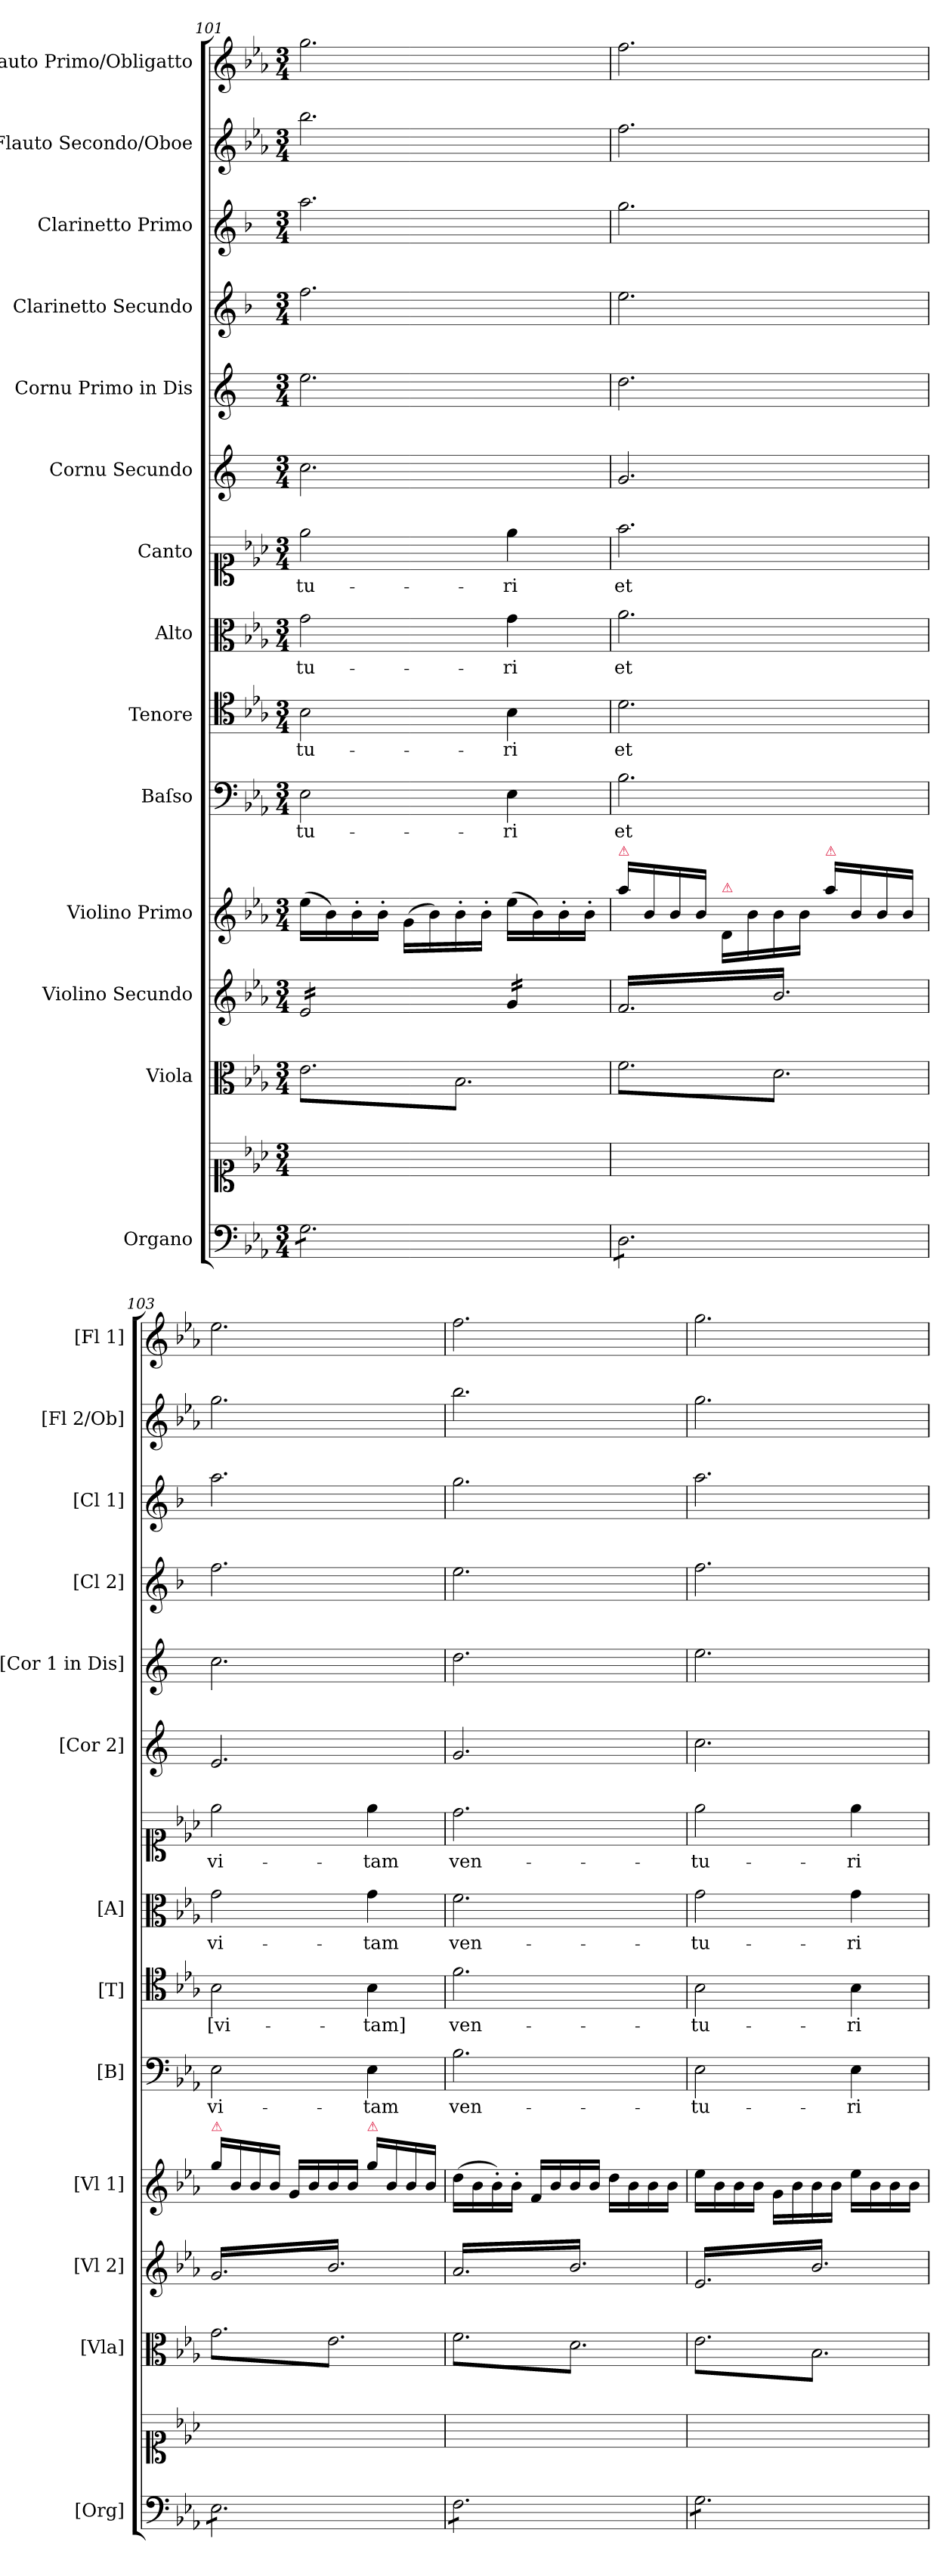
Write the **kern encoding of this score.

**kern	**kern	**kern	**kern	**kern	**kern	**text	**kern	**text	**kern	**text	**kern	**text	**kern	**kern	**kern	**kern	**kern	**kern
*part14	*part14	*part13	*part12	*part11	*part10	*part10	*part9	*part9	*part8	*part8	*part7	*part7	*part6	*part5	*part4	*part3	*part2	*part1
*staff15	*staff14	*staff13	*staff12	*staff11	*staff10	*staff10	*staff9	*staff9	*staff8	*staff8	*staff7	*staff7	*staff6	*staff5	*staff4	*staff3	*staff2	*staff1
*I"Organo	*	*I"Viola	*I"Violino Secundo	*I"Violino Primo	*I"Baſso	*	*I"Tenore	*	*I"Alto	*	*I"Canto	*	*I"Cornu Secundo	*I"Cornu Primo in Dis	*I"Clarinetto Secundo	*I"Clarinetto Primo	*I"Flauto Secondo/Oboe	*I"Flauto Primo/Obligatto
*I'[Org]	*	*I'[Vla]	*I'[Vl 2]	*I'[Vl 1]	*I'[B]	*	*I'[T]	*	*I'[A]	*	*	*	*I'[Cor 2]	*I'[Cor 1 in Dis]	*I'[Cl 2]	*I'[Cl 1]	*I'[Fl 2/Ob]	*I'[Fl 1]
*clefF4	*clefC1	*clefC3	*clefG2	*clefG2	*clefF4	*	*clefC4	*	*clefC3	*	*clefC1	*	*clefG2	*clefG2	*clefG2	*clefG2	*clefG2	*clefG2
*	*	*	*	*	*	*	*	*	*	*	*	*	*ITrd-2c-3	*ITrd-2c-3	*ITrd1c2	*ITrd1c2	*	*
*k[b-e-a-]	*k[b-e-a-]	*k[b-e-a-]	*k[b-e-a-]	*k[b-e-a-]	*k[b-e-a-]	*	*k[b-e-a-]	*	*k[b-e-a-]	*	*k[b-e-a-]	*	*k[b-e-a-]	*k[b-e-a-]	*k[b-e-a-]	*k[b-e-a-]	*k[b-e-a-]	*k[b-e-a-]
*E-:	*E-:	*E-:	*E-:	*E-:	*E-:	*	*E-:	*	*E-:	*	*E-:	*	*E-:	*E-:	*E-:	*E-:	*E-:	*E-:
*M3/4	*M3/4	*M3/4	*M3/4	*M3/4	*M3/4	*	*M3/4	*	*M3/4	*	*M3/4	*	*M3/4	*M3/4	*M3/4	*M3/4	*M3/4	*M3/4
=101	=101	=101	=101	=101	=101	=101	=101	=101	=101	=101	=101	=101	=101	=101	=101	=101	=101	=101
*tremolo	*	*	*	*	*	*	*	*	*	*	*	*	*	*	*	*	*	*
*	*	*tremolo	*	*	*	*	*	*	*	*	*	*	*	*	*	*	*	*
*	*	*	*tremolo	*	*	*	*	*	*	*	*	*	*	*	*	*	*	*
8G\L	2.ryy	(>8e-\L	16e-/LL	(>16ee-\LL	2E-\	-tu-	2B-\	-tu-	2g\	-tu-	2ee-\	-tu-	2.ee-\	2.gg\	2.ee-\	2.gg\	2.bb-\	2.gg\
.	.	.	16e-/	16b-\)	.	.	.	.	.	.	.	.	.	.	.	.	.	.
8G\	.	8B-\)	16e-/	16b-'>\	.	.	.	.	.	.	.	.	.	.	.	.	.	.
.	.	.	16e-/	16b-'>\JJ	.	.	.	.	.	.	.	.	.	.	.	.	.	.
8G\	.	8e-\	16e-/	(>16g\LL	.	.	.	.	.	.	.	.	.	.	.	.	.	.
.	.	.	16e-/	16b-\)	.	.	.	.	.	.	.	.	.	.	.	.	.	.
8G\	.	8B-\)	16e-/	16b-'>\	.	.	.	.	.	.	.	.	.	.	.	.	.	.
.	.	.	16e-/JJ	16b-'>\JJ	.	.	.	.	.	.	.	.	.	.	.	.	.	.
8G\	.	8e-\	16g/LL	(>16ee-\LL	4E-\	-ri	4B-\	-ri	4g\	-ri	4ee-\	-ri	.	.	.	.	.	.
.	.	.	16g/	16b-\)	.	.	.	.	.	.	.	.	.	.	.	.	.	.
8G\J	.	8B-\)J	16g/	16b-'>\	.	.	.	.	.	.	.	.	.	.	.	.	.	.
.	.	.	16g/JJ	16b-'>\JJ	.	.	.	.	.	.	.	.	.	.	.	.	.	.
=102	=102	=102	=102	=102	=102	=102	=102	=102	=102	=102	=102	=102	=102	=102	=102	=102	=102	=102
!	!	!	!	!LO:TX:a:color=crimson:t=⚠	!	!	!	!	!	!	!	!	!	!	!	!	!	!
8D\L	2.ryy	(>8f\L	16f/LL	16aa-\LL	2.B-\	et	2.d\	et	2.a-\	et	2.ff\	et	2.b-/	2.ff\	2.dd\	2.ff\	2.ff\	2.ff\
.	.	.	16b-/	16b-/	.	.	.	.	.	.	.	.	.	.	.	.	.	.
8D\	.	8d\)	16f/	16b-/	.	.	.	.	.	.	.	.	.	.	.	.	.	.
.	.	.	16b-/	16b-/JJ	.	.	.	.	.	.	.	.	.	.	.	.	.	.
!	!	!	!	!LO:TX:a:color=crimson:t=⚠	!	!	!	!	!	!	!	!	!	!	!	!	!	!
8D\	.	8f\	16f/	16d/LL	.	.	.	.	.	.	.	.	.	.	.	.	.	.
.	.	.	16b-/	16b-\	.	.	.	.	.	.	.	.	.	.	.	.	.	.
8D\	.	8d\)	16f/	16b-\	.	.	.	.	.	.	.	.	.	.	.	.	.	.
.	.	.	16b-/	16b-\JJ	.	.	.	.	.	.	.	.	.	.	.	.	.	.
!	!	!	!	!LO:TX:a:color=crimson:t=⚠	!	!	!	!	!	!	!	!	!	!	!	!	!	!
8D\	.	8f\	16f/	16aa-\LL	.	.	.	.	.	.	.	.	.	.	.	.	.	.
.	.	.	16b-/	16b-/	.	.	.	.	.	.	.	.	.	.	.	.	.	.
8D\J	.	8d\)J	16f/	16b-/	.	.	.	.	.	.	.	.	.	.	.	.	.	.
.	.	.	16b-/JJ	16b-/JJ	.	.	.	.	.	.	.	.	.	.	.	.	.	.
=103	=103	=103	=103	=103	=103	=103	=103	=103	=103	=103	=103	=103	=103	=103	=103	=103	=103	=103
!	!	!	!	!LO:TX:a:color=crimson:t=⚠	!	!	!	!	!	!	!	!	!	!	!	!	!	!
8E-\L	2.ryy	(>8g\L	16g/LL	16gg\LL	2E-\	vi-	2B-\	[vi-	2g\	vi-	2ee-\	vi-	2.g/	2.ee-\	2.ee-\	2.gg\	2.gg\	2.ee-\
.	.	.	16b-/	16b-/	.	.	.	.	.	.	.	.	.	.	.	.	.	.
8E-\	.	8e-\)	16g/	16b-/	.	.	.	.	.	.	.	.	.	.	.	.	.	.
.	.	.	16b-/	16b-/JJ	.	.	.	.	.	.	.	.	.	.	.	.	.	.
8E-\	.	8g\	16g/	16g/LL	.	.	.	.	.	.	.	.	.	.	.	.	.	.
.	.	.	16b-/	16b-/	.	.	.	.	.	.	.	.	.	.	.	.	.	.
8E-\	.	8e-\)	16g/	16b-/	.	.	.	.	.	.	.	.	.	.	.	.	.	.
.	.	.	16b-/	16b-/JJ	.	.	.	.	.	.	.	.	.	.	.	.	.	.
!	!	!	!	!LO:TX:a:color=crimson:t=⚠	!	!	!	!	!	!	!	!	!	!	!	!	!	!
8E-\	.	8g\	16g/	16gg\LL	4E-\	-tam	4B-\	-tam]	4g\	-tam	4ee-\	-tam	.	.	.	.	.	.
.	.	.	16b-/	16b-/	.	.	.	.	.	.	.	.	.	.	.	.	.	.
8E-\J	.	8e-\)J	16g/	16b-/	.	.	.	.	.	.	.	.	.	.	.	.	.	.
.	.	.	16b-/JJ	16b-/JJ	.	.	.	.	.	.	.	.	.	.	.	.	.	.
=104	=104	=104	=104	=104	=104	=104	=104	=104	=104	=104	=104	=104	=104	=104	=104	=104	=104	=104
8F\L	2.ryy	(>8f\L	16a-/LL	(>16dd\LL	2.B-\	ven-	2.f\	ven-	2.f\	ven-	2.dd\	ven-	2.b-/	2.ff\	2.dd\	2.ff\	2.bb-\	2.ff\
.	.	.	16b-/	16b-\	.	.	.	.	.	.	.	.	.	.	.	.	.	.
8F\	.	8d\)	16a-/	16b-'>\)	.	.	.	.	.	.	.	.	.	.	.	.	.	.
.	.	.	16b-/	16b-'>\JJ	.	.	.	.	.	.	.	.	.	.	.	.	.	.
8F\	.	8f\	16a-/	16f/LL	.	.	.	.	.	.	.	.	.	.	.	.	.	.
.	.	.	16b-/	16b-/	.	.	.	.	.	.	.	.	.	.	.	.	.	.
8F\	.	8d\)	16a-/	16b-/	.	.	.	.	.	.	.	.	.	.	.	.	.	.
.	.	.	16b-/	16b-/JJ	.	.	.	.	.	.	.	.	.	.	.	.	.	.
8F\	.	8f\	16a-/	16dd\LL	.	.	.	.	.	.	.	.	.	.	.	.	.	.
.	.	.	16b-/	16b-\	.	.	.	.	.	.	.	.	.	.	.	.	.	.
8F\J	.	8d\)J	16a-/	16b-\	.	.	.	.	.	.	.	.	.	.	.	.	.	.
.	.	.	16b-/JJ	16b-\JJ	.	.	.	.	.	.	.	.	.	.	.	.	.	.
=105	=105	=105	=105	=105	=105	=105	=105	=105	=105	=105	=105	=105	=105	=105	=105	=105	=105	=105
8G\L	2.ryy	8e-\L	16e-/LL	16ee-\LL	2E-\	-tu-	2B-\	-tu-	2g\	-tu-	2ee-\	-tu-	2.ee-\	2.gg\	2.ee-\	2.gg\	2.gg\	2.gg\
.	.	.	16b-/	16b-\	.	.	.	.	.	.	.	.	.	.	.	.	.	.
8G\	.	8B-\	16e-/	16b-\	.	.	.	.	.	.	.	.	.	.	.	.	.	.
.	.	.	16b-/	16b-\JJ	.	.	.	.	.	.	.	.	.	.	.	.	.	.
8G\	.	8e-\	16e-/	16g\LL	.	.	.	.	.	.	.	.	.	.	.	.	.	.
.	.	.	16b-/	16b-\	.	.	.	.	.	.	.	.	.	.	.	.	.	.
8G\	.	8B-\	16e-/	16b-\	.	.	.	.	.	.	.	.	.	.	.	.	.	.
.	.	.	16b-/	16b-\JJ	.	.	.	.	.	.	.	.	.	.	.	.	.	.
8G\	.	8e-\	16e-/	16ee-\LL	4E-\	-ri	4B-\	-ri	4g\	-ri	4ee-\	-ri	.	.	.	.	.	.
.	.	.	16b-/	16b-\	.	.	.	.	.	.	.	.	.	.	.	.	.	.
8G\J	.	8B-\J	16e-/	16b-\	.	.	.	.	.	.	.	.	.	.	.	.	.	.
*	*	*Xtremolo	*	*	*	*	*	*	*	*	*	*	*	*	*	*	*	*
*Xtremolo	*	*	*	*	*	*	*	*	*	*	*	*	*	*	*	*	*	*
.	.	.	16b-/JJ	16b-\JJ	.	.	.	.	.	.	.	.	.	.	.	.	.	.
*	*	*	*Xtremolo	*	*	*	*	*	*	*	*	*	*	*	*	*	*	*
.	.	.	.	.	.	.	.	.	.	.	.	.	.	.	.	.	.	.
.	.	.	.	.	.	.	.	.	.	.	.	.	.	.	.	.	.	.
.	.	.	.	.	.	.	.	.	.	.	.	.	.	.	.	.	.	.
.	.	.	.	.	.	.	.	.	.	.	.	.	.	.	.	.	.	.
.	.	.	.	.	.	.	.	.	.	.	.	.	.	.	.	.	.	.
.	.	.	.	.	.	.	.	.	.	.	.	.	.	.	.	.	.	.
=	=	=	=	=	=	=	=	=	=	=	=	=	=	=	=	=	=	=
*-	*-	*-	*-	*-	*-	*-	*-	*-	*-	*-	*-	*-	*-	*-	*-	*-	*-	*-
